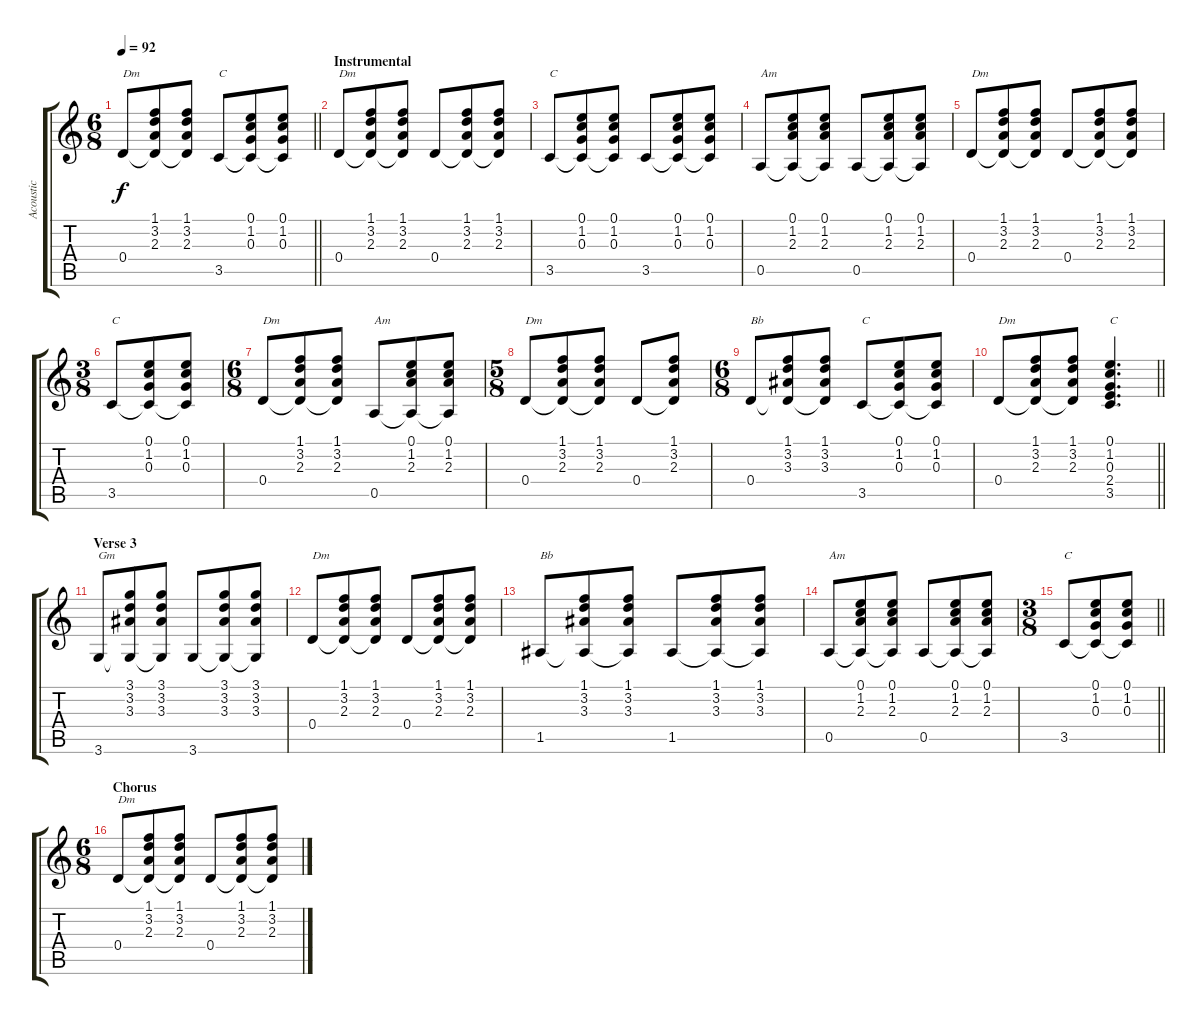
\track ("Acoustic" "Acoustic") {instrument acousticguitarsteel}
\staff {score tabs}
\tuning (E4 B3 G3 D3 A2 E2) {hide}
\ts (6 8)
\tempo 92
\clef g2
\barLineRight lightlight
\ks c
0.4.8{txt "Dm" dy f} (1.1 3.2 2.3 0.4{t}).8 (1.1 3.2 2.3 0.4{t}).8 3.5.8{txt "C"} (0.1 1.2 0.3 3.5{t}).8 (0.1 1.2 0.3 3.5{t}).8 |
\section ("" "Instrumental")
0.4.8{txt "Dm"} (1.1 3.2 2.3 0.4{t}).8 (1.1 3.2 2.3 0.4{t}).8 0.4.8 (1.1 3.2 2.3 0.4{t}).8 (1.1 3.2 2.3 0.4{t}).8 |
3.5.8{txt "C"} (0.1 1.2 0.3 3.5{t}).8 (0.1 1.2 0.3 3.5{t}).8 3.5.8 (0.1 1.2 0.3 3.5{t}).8 (0.1 1.2 0.3 3.5{t}).8 |
0.5.8{txt "Am"} (0.1 1.2 2.3 0.5{t}).8 (0.1 1.2 2.3 0.5{t}).8 0.5.8 (0.1 1.2 2.3 0.5{t}).8 (0.1 1.2 2.3 0.5{t}).8 |
0.4.8{txt "Dm"} (1.1 3.2 2.3 0.4{t}).8 (1.1 3.2 2.3 0.4{t}).8 0.4.8 (1.1 3.2 2.3 0.4{t}).8 (1.1 3.2 2.3 0.4{t}).8 |
\ts (3 8)
3.5.8{txt "C"} (0.1 1.2 0.3 3.5{t}).8 (0.1 1.2 0.3 3.5{t}).8 |
\ts (6 8)
0.4.8{txt "Dm"} (1.1 3.2 2.3 0.4{t}).8 (1.1 3.2 2.3 0.4{t}).8 0.5.8{txt "Am"} (0.1 1.2 2.3 0.5{t}).8 (0.1 1.2 2.3 0.5{t}).8 |
\ts (5 8)
0.4.8{txt "Dm"} (1.1 3.2 2.3 0.4{t}).8 (1.1 3.2 2.3 0.4{t}).8 0.4.8 (1.1 3.2 2.3 0.4{t}).8 |
\ts (6 8)
0.4.8{txt "Bb"} (1.1 3.2 3.3 0.4{t}).8 (1.1 3.2 3.3 0.4{t}).8 3.5.8{txt "C"} (0.1 1.2 0.3 3.5{t}).8 (0.1 1.2 0.3 3.5{t}).8 |
\barLineRight lightlight
0.4.8{txt "Dm"} (1.1 3.2 2.3 0.4{t}).8 (1.1 3.2 2.3 0.4{t}).8 (0.1 1.2 0.3 2.4 3.5).4{d txt "C"} |
\section ("" "Verse 3")
3.6.8{txt "Gm"} (3.1 3.2 3.3 3.6{t}).8 (3.1 3.2 3.3 3.6{t}).8 3.6.8 (3.1 3.2 3.3 3.6{t}).8 (3.1 3.2 3.3 3.6{t}).8 |
0.4.8{txt "Dm"} (1.1 3.2 2.3 0.4{t}).8 (1.1 3.2 2.3 0.4{t}).8 0.4.8 (1.1 3.2 2.3 0.4{t}).8 (1.1 3.2 2.3 0.4{t}).8 |
1.5.8{txt "Bb"} (1.1 3.2 3.3 1.5{t}).8 (1.1 3.2 3.3 1.5{t}).8 1.5.8 (1.1 3.2 3.3 1.5{t}).8 (1.1 3.2 3.3 1.5{t}).8 |
0.5.8{txt "Am"} (0.1 1.2 2.3 0.5{t}).8 (0.1 1.2 2.3 0.5{t}).8 0.5.8 (0.1 1.2 2.3 0.5{t}).8 (0.1 1.2 2.3 0.5{t}).8 |
\ts (3 8)
\barLineRight lightlight
3.5.8{txt "C"} (0.1 1.2 0.3 3.5{t}).8 (0.1 1.2 0.3 3.5{t}).8 |
\ts (6 8)
\section ("" "Chorus")
0.4.8{txt "Dm"} (1.1 3.2 2.3 0.4{t}).8 (1.1 3.2 2.3 0.4{t}).8 0.4.8 (1.1 3.2 2.3 0.4{t}).8 (1.1 3.2 2.3 0.4{t}).8
